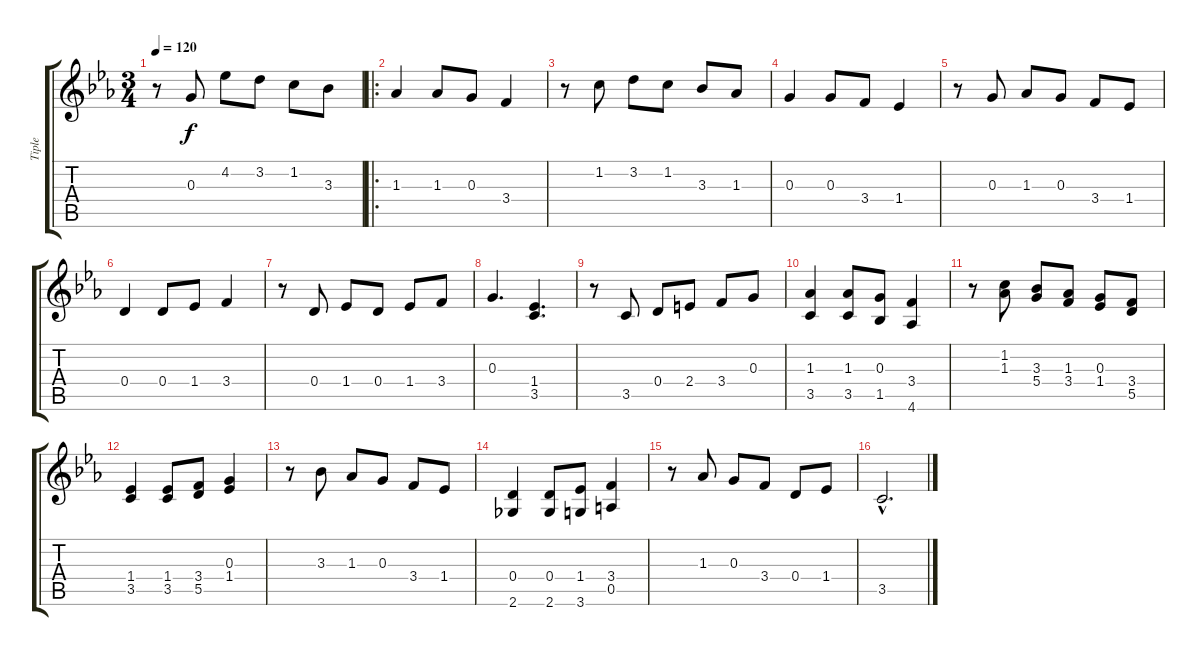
\track ("Tiple" "Tiple") {instrument acousticguitarsteel}
\staff {score tabs}
\tuning (E4 B3 G3 D3 A2 E2) {hide}
\ts (3 4)
\tempo 120
\clef g2
\ks eb
r.8{dy f instrument acousticguitarsteel} 0.3.8 4.2.8 3.2.8 1.2.8 3.3.8 |
\ro
1.3.4 1.3.8 0.3.8 3.4.4 |
r.8 1.2.8 3.2.8 1.2.8 3.3.8 1.3.8 |
0.3.4 0.3.8 3.4.8 1.4.4 |
r.8 0.3.8 1.3.8 0.3.8 3.4.8 1.4.8 |
0.4.4 0.4.8 1.4.8 3.4.4 |
r.8 0.4.8 1.4.8 0.4.8 1.4.8 3.4.8 |
0.3.4{d} (1.4 3.5).4{d} |
r.8 3.5.8 0.4.8 2.4.8 3.4.8 0.3.8 |
(1.3 3.5).4 (1.3 3.5).8 (0.3 1.5).8 (3.4 4.6).4 |
r.8 (1.2 1.3).8 (3.3 5.4).8 (1.3 3.4).8 (0.3 1.4).8 (3.4 5.5).8 |
(1.4 3.5).4 (1.4 3.5).8 (3.4 5.5).8 (0.3 1.4).4 |
r.8 3.3.8 1.3.8 0.3.8 3.4.8 1.4.8 |
(0.4 2.6).4 (0.4 2.6).8 (1.4 3.6).8 (3.4 0.5).4 |
r.8 1.3.8 0.3.8 3.4.8 0.4.8 1.4.8 |
3.5{hac}.2{d}
